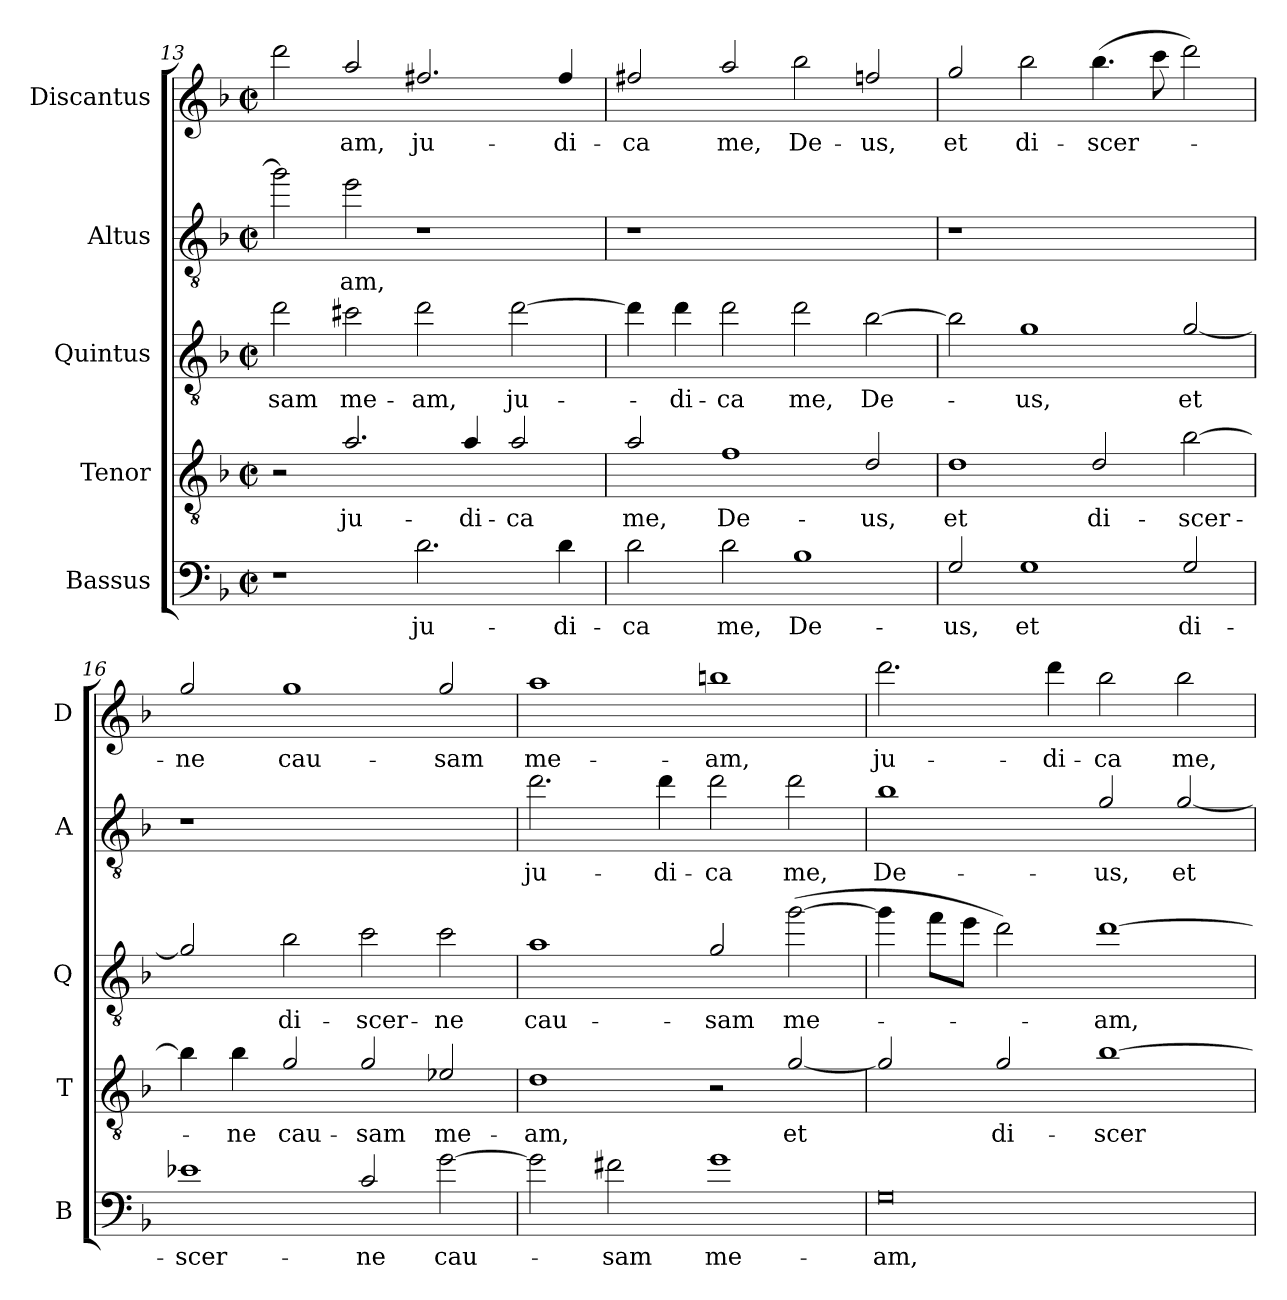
**kern	**text	**kern	**text	**kern	**text	**kern	**text	**kern	**text
*part5	*part5	*part4	*part4	*part3	*part3	*part2	*part2	*part1	*part1
*staff5	*staff5	*staff4	*staff4	*staff3	*staff3	*staff2	*staff2	*staff1	*staff1
*I"Bassus	*	*I"Tenor	*	*I"Quintus	*	*I"Altus	*	*I"Discantus	*
*I'B	*	*I'T	*	*I'Q	*	*I'A	*	*I'D	*
*clefF4	*	*clefGv2	*	*clefGv2	*	*clefGv2	*	*clefG2	*
*ITrd7c12	*	*ITrd7c12	*	*ITrd7c12	*	*ITrd7c12	*	*ITrd7c12	*
*k[b-]	*	*k[b-]	*	*k[b-]	*	*k[b-]	*	*k[b-]	*
*d:	*	*d:	*	*d:	*	*d:	*	*d:	*
*M2/2	*	*M2/2	*	*M2/2	*	*M2/2	*	*M2/2	*
*met(c|)	*	*met(c|)	*	*met(c|)	*	*met(c|)	*	*met(c|)	*
=13	=13	=13	=13	=13	=13	=13	=13	=13	=13
!	!	!	!	!	!LO:LY:b	!	!	!	!
1r	.	2r	.	2d\	-sam	2g\]	.	2dd\	.
!	!	!	!LO:LY:b	!	!LO:LY:b	!	!LO:LY:b	!	!LO:LY:b
.	.	2.A/	ju-	2c#X\	me-	2e\	-am,	2a/	-am,
!	!LO:LY:b	!	!	!	!LO:LY:b	!	!	!	!LO:LY:b
2.D\	ju-	.	.	2d\	-am,	1r	.	2.f#X/	ju-
!	!	!	!LO:LY:b	!	!	!	!	!	!
.	.	4A/	-di-	.	.	.	.	.	.
!	!	!	!LO:LY:b	!	!LO:LY:b	!	!	!	!
.	.	2A/	-ca	[2d\	ju-	.	.	.	.
!	!LO:LY:b	!	!	!	!	!	!	!	!LO:LY:b
4D\	-di-	.	.	.	.	.	.	4f#/	-di-
=14	=14	=14	=14	=14	=14	=14	=14	=14	=14
!	!LO:LY:b	!	!LO:LY:b	!	!	!	!	!	!LO:LY:b
2D\	-ca	2A/	me,	4d\]	.	1r	.	2f#X/	-ca
!	!	!	!	!	!LO:LY:b	!	!	!	!
.	.	.	.	4d\	-di-	.	.	.	.
!	!LO:LY:b	!	!LO:LY:b	!	!LO:LY:b	!	!	!	!LO:LY:b
2D\	me,	1F	De-	2d\	-ca	.	.	2a/	me,
!	!LO:LY:b	!	!	!	!LO:LY:b	!	!	!	!LO:LY:b
1BB-	De-	.	.	2d\	me,	1ryy	.	2b-\	De-
!	!	!	!LO:LY:b	!	!LO:LY:b	!	!	!	!LO:LY:b
.	.	2D/	-us,	[2B-\	De-	.	.	2fn/	-us,
=15	=15	=15	=15	=15	=15	=15	=15	=15	=15
!	!LO:LY:b	!	!LO:LY:b	!	!	!	!	!	!LO:LY:b
2GG/	-us,	1D	et	2B-\]	.	1r	.	2g/	et
!	!LO:LY:b	!	!	!	!LO:LY:b	!	!	!	!LO:LY:b
1GG	et	.	.	1G	-us,	.	.	2b-\	di-
!	!	!	!LO:LY:b	!	!	!	!	!	!LO:LY:b
.	.	2D/	di-	.	.	1ryy	.	(>4.b-\	-scer-
.	.	.	.	.	.	.	.	8cc\	.
!	!LO:LY:b	!	!LO:LY:b	!	!LO:LY:b	!	!	!	!
2GG/	di-	[2B-\	-scer-	[2G/	et	.	.	2dd\)	.
!!LO:LB:g=z
=16	=16	=16	=16	=16	=16	=16	=16	=16	=16
!	!LO:LY:b	!	!	!	!	!	!	!	!LO:LY:b
1E-X	-scer-	4B-\]	.	2G/]	.	1r	.	2g/	-ne
!	!	!	!LO:LY:b	!	!	!	!	!	!
.	.	4B-\	-ne	.	.	.	.	.	.
!	!	!	!LO:LY:b	!	!LO:LY:b	!	!	!	!LO:LY:b
.	.	2G/	cau-	2B-\	di-	.	.	1g	cau-
!	!LO:LY:b	!	!LO:LY:b	!	!LO:LY:b	!	!	!	!
2C/	-ne	2G/	-sam	2c\	-scer-	1ryy	.	.	.
!	!LO:LY:b	!	!LO:LY:b	!	!LO:LY:b	!	!	!	!LO:LY:b
[2G\	cau-	2E-X/	me-	2c\	-ne	.	.	2g/	-sam
=17	=17	=17	=17	=17	=17	=17	=17	=17	=17
!	!	!	!LO:LY:b	!	!LO:LY:b	!	!LO:LY:b	!	!LO:LY:b
2G\]	.	1D	-am,	1A	cau-	2.d\	ju-	1a	me-
!	!LO:LY:b	!	!	!	!	!	!	!	!
2F#X\	-sam	.	.	.	.	.	.	.	.
!	!	!	!	!	!	!	!LO:LY:b	!	!
.	.	.	.	.	.	4d\	-di-	.	.
!	!LO:LY:b	!	!	!	!LO:LY:b	!	!LO:LY:b	!	!LO:LY:b
1G	me-	2r	.	2G/	-sam	2d\	-ca	1bn	-am,
!	!	!	!LO:LY:b	!	!LO:LY:b	!	!LO:LY:b	!	!
.	.	[2G/	et	(>[2g\	me-	2d\	me,	.	.
=18	=18	=18	=18	=18	=18	=18	=18	=18	=18
!	!LO:LY:b	!	!	!	!	!	!LO:LY:b	!	!LO:LY:b
0GG	-am,	2G/]	.	4g\]	.	1B-	De-	2.dd\	ju-
.	.	.	.	8f\L	.	.	.	.	.
.	.	.	.	8e\J	.	.	.	.	.
!	!	!	!LO:LY:b	!	!	!	!	!	!
.	.	2G/	di-	2d\)	.	.	.	.	.
!	!	!	!	!	!	!	!	!	!LO:LY:b
.	.	.	.	.	.	.	.	4dd\	-di-
!	!	!	!LO:LY:b	!	!LO:LY:b	!	!LO:LY:b	!	!LO:LY:b
.	.	[1B-	-scer-	[1d	-am,	2G/	-us,	2b-\	-ca
!	!	!	!	!	!	!	!LO:LY:b	!	!LO:LY:b
.	.	.	.	.	.	[2G/	et	2b-\	me,
=	=	=	=	=	=	=	=	=	=
*-	*-	*-	*-	*-	*-	*-	*-	*-	*-
